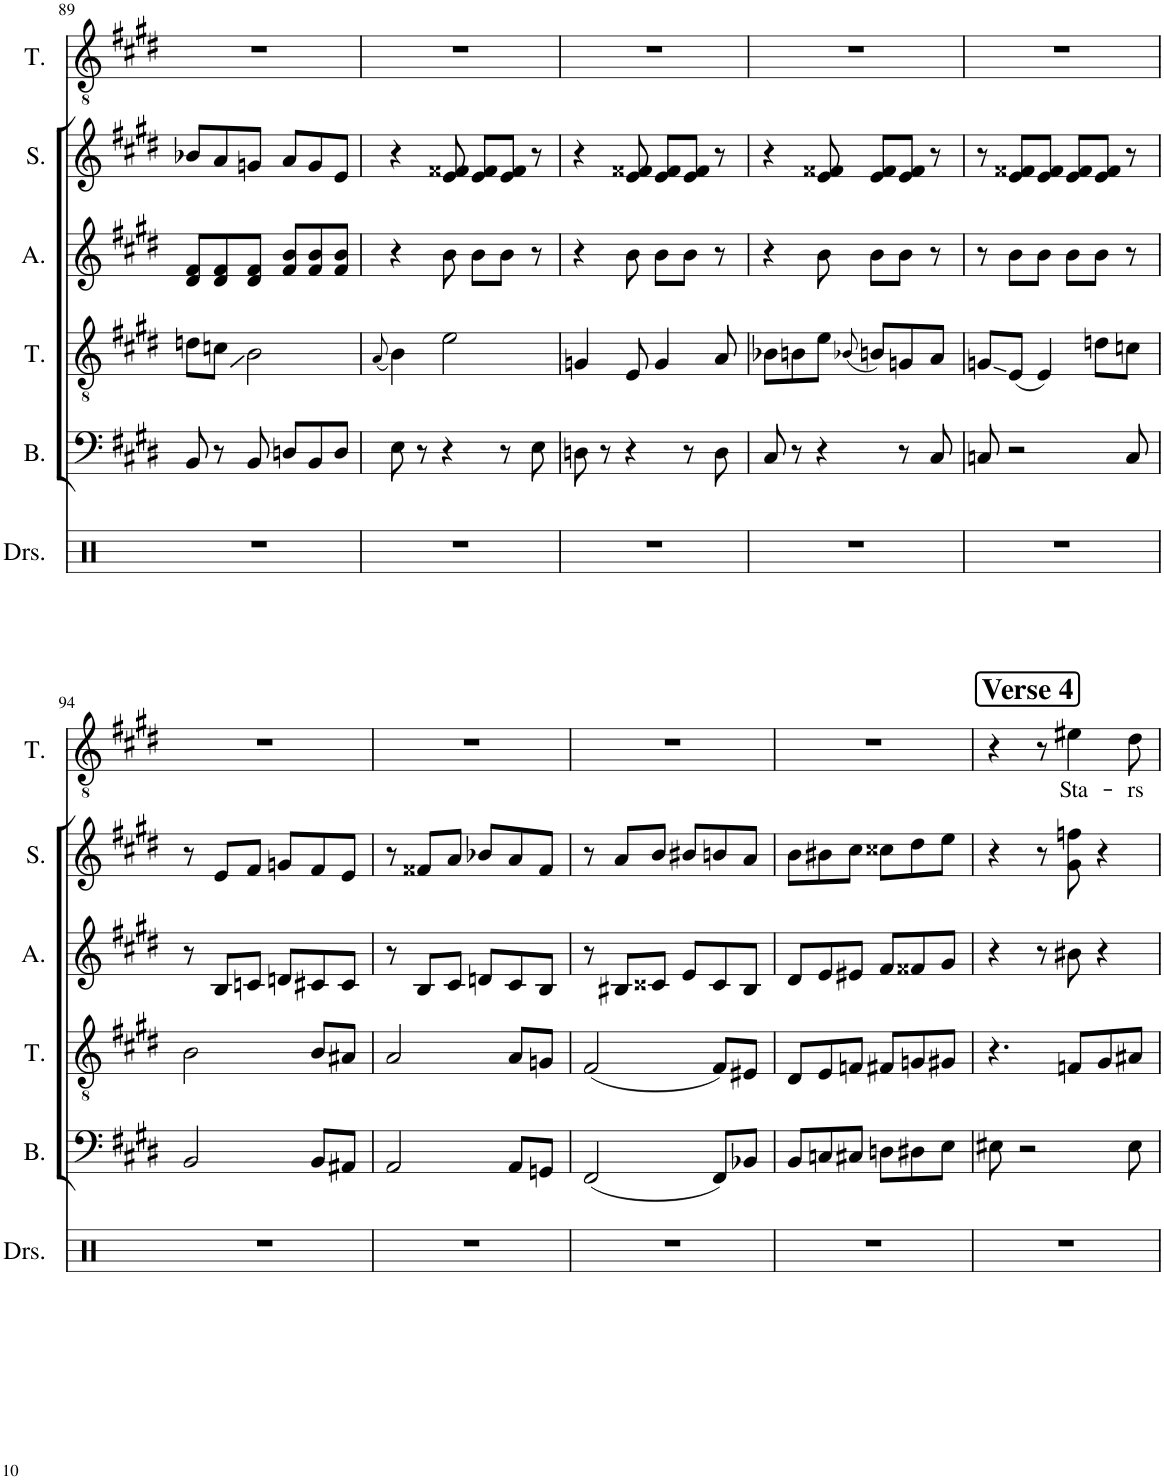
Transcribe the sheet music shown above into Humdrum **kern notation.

**kern	**kern	**kern	**kern	**kern	**kern	**text
*part6	*part5	*part4	*part3	*part2	*part1	*part1
*staff6	*staff5	*staff4	*staff3	*staff2	*staff1	*staff1
*I"Drumset	*I"Bass	*I"Tenor	*I"Alto	*I"Soprano	*I"Tenor	*
*I'Drs.	*I'B.	*I'T.	*I'A.	*I'S.	*I'T.	*
!!LO:PB:g=z
*clefX	*clefF4	*clefGv2	*clefG2	*clefG2	*clefGv2	*
*k[]	*k[f#c#g#d#]	*k[f#c#g#d#]	*k[f#c#g#d#]	*k[f#c#g#d#]	*k[f#c#g#d#]	*
*M6/8	*M6/8	*M6/8	*M6/8	*M6/8	*M6/8	*
=89	=89	=89	=89	=89	=89	=89
2.r	8BB/	8dn\L	8d#/ 8f#/L	8b-X/L	2.r	.
.	8r	8cn\J	8d#/ 8f#/	8a/	.	.
.	8BB/	2B\	8d#/ 8f#/J	8gn/J	.	.
.	8Dn/L	.	8f#/ 8b/L	8a/L	.	.
.	8BB/	.	8f#/ 8b/	8g/	.	.
.	8D/J	.	8f#/ 8b/J	8e/J	.	.
=90	=90	=90	=90	=90	=90	=90
.	.	(8qA/	.	.	.	.
2.r	8E\	4B\)	4r	4r	2.r	.
.	8r	.	.	.	.	.
.	4r	2e\	8b\	8e/ 8f##X/	.	.
.	.	.	8b\L	8e/ 8f##/L	.	.
.	8r	.	8b\J	8e/ 8f##/J	.	.
.	8E\	.	8r	8r	.	.
=91	=91	=91	=91	=91	=91	=91
2.r	8Dn\	4Gn/	4r	4r	2.r	.
.	8r	.	.	.	.	.
.	4r	8E/	8b\	8e/ 8f##X/	.	.
.	.	4G/	8b\L	8e/ 8f##/L	.	.
.	8r	.	8b\J	8e/ 8f##/J	.	.
.	8D\	8A/	8r	8r	.	.
=92	=92	=92	=92	=92	=92	=92
2.r	8C#/	8B-X\L	4r	4r	2.r	.
.	8r	8Bn\	.	.	.	.
.	4r	8e\J	8b\	8e/ 8f##X/	.	.
.	.	(8qB-X/	.	.	.	.
.	.	8Bn/L)	8b\L	8e/ 8f##/L	.	.
.	8r	8Gn/	8b\J	8e/ 8f##/J	.	.
.	8C#/	8A/J	8r	8r	.	.
=93	=93	=93	=93	=93	=93	=93
2.r	8Cn/	8Gn/L	8r	8r	2.r	.
.	2r	(8E/J	8b\L	8e/ 8f##X/L	.	.
.	.	4E/)	8b\J	8e/ 8f##/J	.	.
.	.	.	8b\L	8e/ 8f##/L	.	.
.	.	8dn\L	8b\J	8e/ 8f##/J	.	.
.	8C/	8cn\J	8r	8r	.	.
!!LO:LB:g=z
=94	=94	=94	=94	=94	=94	=94
2.r	2BB/	2B\	8r	8r	2.r	.
.	.	.	8B/L	8e/L	.	.
.	.	.	8cn/J	8f#/J	.	.
.	.	.	8dn/L	8gn/L	.	.
.	8BB/L	8B/L	8c#X/	8f#/	.	.
.	8AA#X/J	8A#X/J	8c#/J	8e/J	.	.
=95	=95	=95	=95	=95	=95	=95
2.r	2AA/	2A/	8r	8r	2.r	.
.	.	.	8B/L	8f##X/L	.	.
.	.	.	8c#/J	8a/J	.	.
.	.	.	8dn/L	8b-X/L	.	.
.	8AA/L	8A/L	8c#/	8a/	.	.
.	8GGn/J	8Gn/J	8B/J	8f##/J	.	.
=96	=96	=96	=96	=96	=96	=96
2.r	(2FF#/	(2F#/	8r	8r	2.r	.
.	.	.	8B#X/L	8a/L	.	.
.	.	.	8c##X/J	8b/J	.	.
.	.	.	8e/L	8b#X/L	.	.
.	8FF#/L)	8F#/L)	8c##/	8bn/	.	.
.	8BB-X/J	8E#X/J	8B#/J	8a/J	.	.
=97	=97	=97	=97	=97	=97	=97
2.r	8BB/L	8D#/L	8d#/L	8b\L	2.r	.
.	8Cn/	8E/	8e/	8b#X\	.	.
.	8C#X/J	8Fn/J	8e#X/J	8cc#\J	.	.
.	8Dn\L	8F#X/L	8f#/L	8cc##X\L	.	.
.	8D#X\	8Gn/	8f##X/	8dd#\	.	.
.	8E\J	8G#X/J	8g#/J	8ee\J	.	.
!!LO:REH:place=s1:a:B:cj:fs=14:t=Verse 4
=98	=98	=98	=98	=98	=98	=98
2.r	8E#X\	4.r	4r	4r	4r	.
.	2r	.	.	.	.	.
.	.	.	8r	8r	8r	.
!	!	!	!	!	!	!LO:LY:b
.	.	8Fn/L	8b#X\	8g#\ 8ffn\	4e#X\	Sta-
.	.	8G#/	4r	4r	.	.
!	!	!	!	!	!	!LO:LY:b
.	8E#\	8A#X/J	.	.	8d#\	-rs
=	=	=	=	=	=	=
*-	*-	*-	*-	*-	*-	*-
